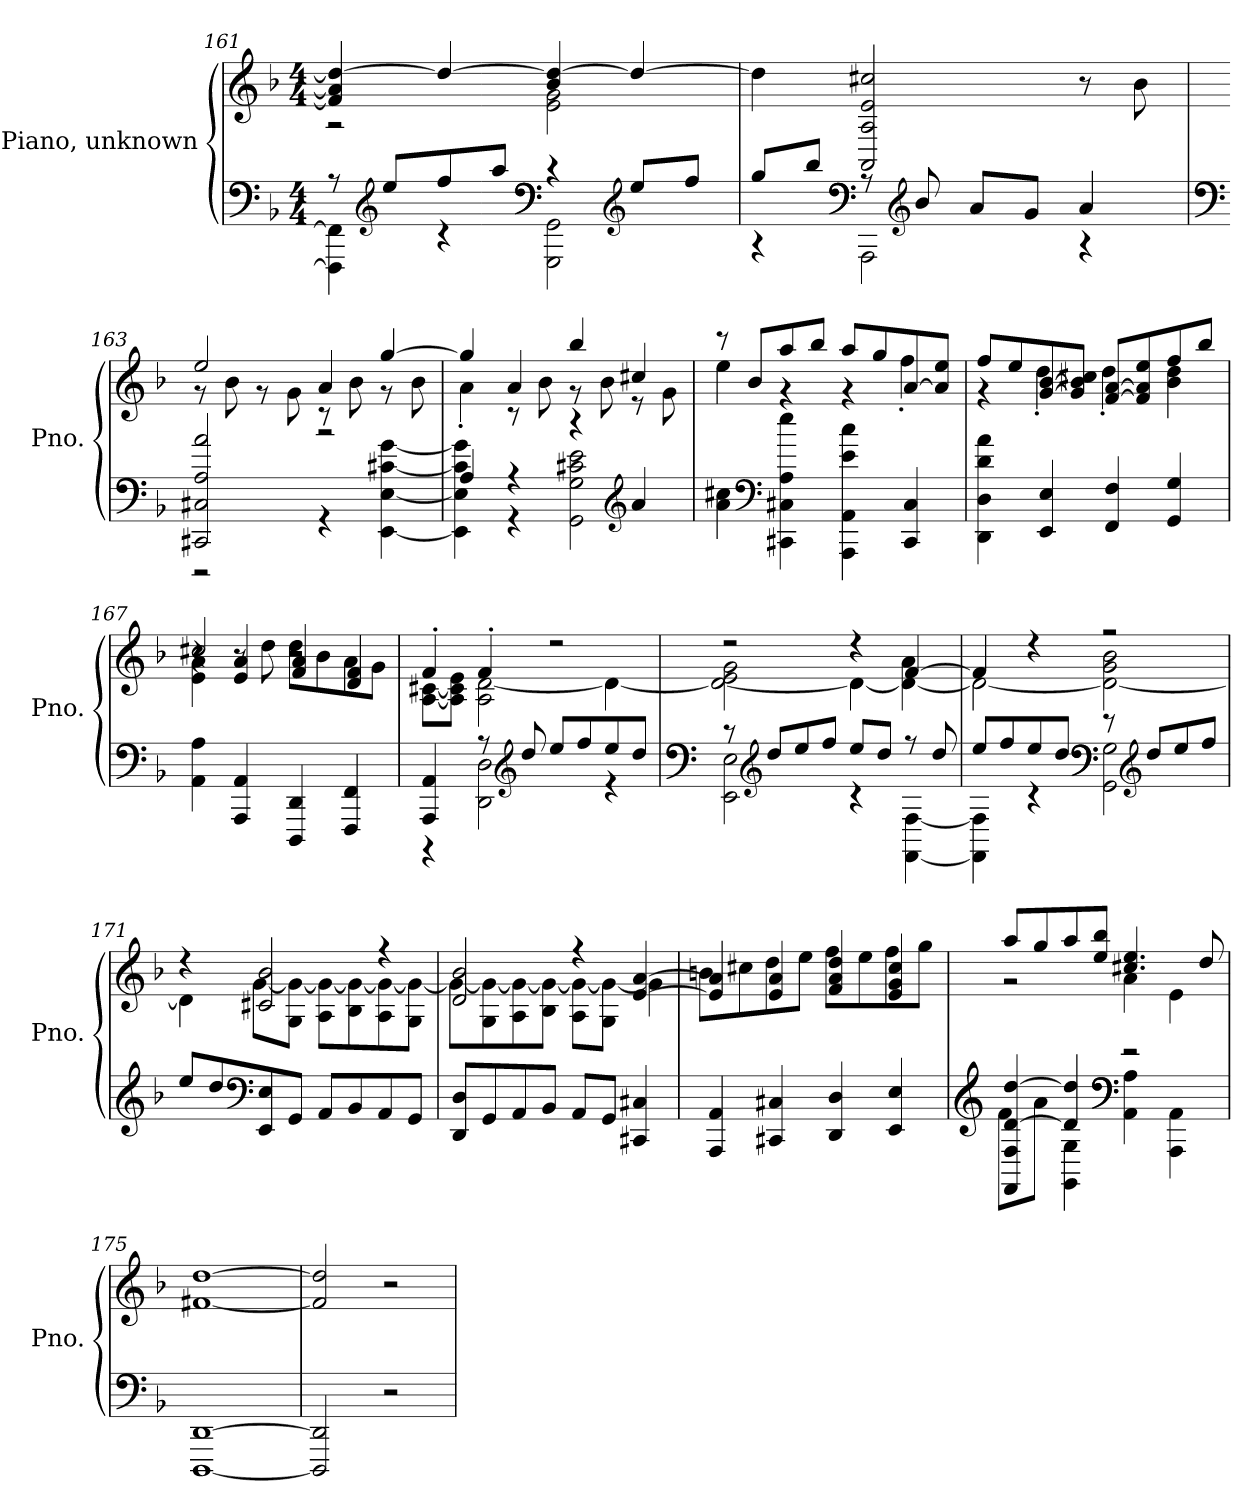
**kern	**kern
*part1	*part1
*staff2	*staff1
*I"Piano, unknown	*
*I'Pno.	*
*clefF4	*clefG2
*k[b-]	*k[b-]
*M4/4	*M4/4
=161	=161
*^	*^
8r	4FFF\] 4FF\]	4f/] 4a/] 4dd/_	2r
*clefG2	*	*	*
8ee/L	.	.	.
8ff/	4r	4dd/_	.
8aa/J	.	.	.
*clefF4	*	*	*
4r	2GGG\ 2GG\	4b-/ 4dd/_	2e\ 2g\
*clefG2	*	*	*
8ee/L	.	4dd/_	.
8ff/J	.	.	.
*	*	*v	*v
=162	=162	=162
8gg/L	4r	4dd\]
8bb-/J	.	.
*clefF4	*	*
8r	2AAA\	2AA/ 2A/ 2e/ 2cc#X/
*clefG2	*	*
8b-/	.	.
8a/L	.	.
8g/J	.	.
4a/	4r	8r
.	.	8b-\
!!LO:LB:g=z
=163	=163	=163
*clefF4	*	*
*	*	*^
2CC#X/ 2C#X/ 2A/ 2a/	2r	2ee/	8r
.	.	.	8b-\
.	.	.	8r
.	.	.	8g\
2r	4r	4a/	8r
.	.	.	8b-\
.	[4EE\ [4E\ [4c#X\ [4g\	[4gg/	8r
.	.	.	8b-\
=164	=164	=164	=164
4A/	4EE\] 4E\] 4c#\] 4g\]	4gg/]	4a'\
4r	4r	4a/	8r
.	.	.	8b-\
4r	2GG\ 2G\ 2c#X\ 2e\	4bb-/	8r
.	.	.	8b-\
*clefG2	*	*	*
4a/	.	4cc#X/	8r
.	.	.	8g\
*v	*v	*	*
=165	=165	=165
4a\ 4cc#X\	8r	4ee\
.	8b-/L	.
*clefF4	*	*
4CC#X\ 4C#X\ 4A\ 4ee\	8aa/	4r
.	8bb-/J	.
4AAA\ 4AA\ 4e\ 4cc#\	8aa/L	4r
.	8gg/	.
4CC#/ 4C#/	[8a/	4ff'\
.	8a/] 8ee/J	.
=166	=166	=166
4DD\ 4D\ 4d\ 4a\	8ff/L	4r
.	8ee/	.
4EE/ 4E/	[8g/ [8b-/	4dd'\
.	8g/] 8b-/] 8cc#X/J	.
4FF/ 4F/	[8f/ [8a/L	4dd'\
.	8f/] 8a/] 8ee/	.
4GG/ 4G/	8ff/	4b-\ 4dd\
.	8bb-/J	.
!!LO:LB:g=z
=167	=167	=167
*	*	*^
4AA\ 4A\	2cc#X/	4e\ 4a\	4r
4AAA/ 4AA/	.	8r	4e/ 4a/
.	.	8dd\	.
4DDD/ 4DD/	2r	8dd\L	4f/ 4a/
.	.	8b-\	.
4FFF/ 4FF/	.	8a\	4d/ 4f/
.	.	8g\J	.
*	*	*v	*v
=168	=168	=168
*^	*	*
4AAA/ 4AA/	4r	4f'/	[8A\ [8c#X\L
.	.	.	8A\] 8c#\] 8e\J
8r	2DD\ 2D\	4f'/	2A\ [2d\
*clefG2	*	*	*
8dd/	.	.	.
8ee/L	.	2r	.
8ff/	.	.	.
8ee/	4r	.	4d\_
8dd/J	.	.	.
=169	=169	=169	=169
*clefF4	*	*	*
8r	2EE\ 2E\	2r	2d\_ 2e\ 2g\
*clefG2	*	*	*
8dd/L	.	.	.
8ee/	.	.	.
8ff/J	.	.	.
8ee/L	4r	4r	4d\_
8dd/J	.	.	.
8r	[4FF\ [4F\	[4f/	4d\_ 4a\
8dd/	.	.	.
=170	=170	=170	=170
8ee/L	4FF\] 4F\]	4f/]	2d\_
8ff/	.	.	.
8ee/	4r	4r	.
8dd/J	.	.	.
*clefF4	*	*	*
8r	2GG\ 2G\	2r	2d\_ 2g\ 2b-\
*clefG2	*	*	*
8dd/L	.	.	.
8ee/	.	.	.
8ff/J	.	.	.
*v	*v	*	*
!!LO:LB:g=z	!!
=171	=171	=171
8ee/L	4r	4d\]
8dd/	.	.
*clefF4	*	*
8EE/ 8E/	2c#X/ 2b-/	[8g\L
8GG/J	.	8G\ 8g\_J
8AA/L	.	8A\ 8g\_L
8BB-/	.	8B-\ 8g\_
8AA/	4r	8A\ 8g\_
8GG/J	.	8G\ 8g\_J
=172	=172	=172
8DD/ 8D/L	2d/ 2b-/	8g\L_
8GG/	.	8G\ 8g\_
8AA/	.	8A\ 8g\_
8BB-/J	.	8B-\ 8g\_J
8AA/L	4r	8A\ 8g\_L
8GG/J	.	8G\ 8g\_J
4CC#X/ 4C#X/	[4e/ [4a/	4g\]
=173	=173	=173
4AAA/ 4AA/	4e/] 4a/]	8bn\L
.	.	8cc#X\
4CC#X/ 4C#X/	4e/ 4a/	8dd\
.	.	8ee\J
4DD/ 4D/	4f/ 4a/ 4dd/	8ff\L
.	.	8ee\
4EE/ 4E/	4e/ 4g/ 4cc#/	8ff\
.	.	8gg\J
!!LO:LB:g=z	!!
=174	=174	=174
*clefG2	*	*
*^	*	*
4FF/ 4F/ [4d/ [4dd/	8f\L	8aa/L	2r
.	8a\J	8gg/	.
4d/] 4dd/]	4GG\ 4G\	8aa/	.
.	.	8ee/ 8bb-/J	.
*clefF4	*	*	*
2r	4AA\ 4A\	4.cc#X/ 4.ee/	4a\
.	4AAA\ 4AA\	.	4e\
.	.	8dd/	.
*v	*v	*	*
*	*v	*v
=175	=175
[1DDD [1DD	[1f#X [1dd
=176	=176
2DDD/] 2DD/]	2f#/] 2dd/]
2r	2r
=	=
*-	*-
